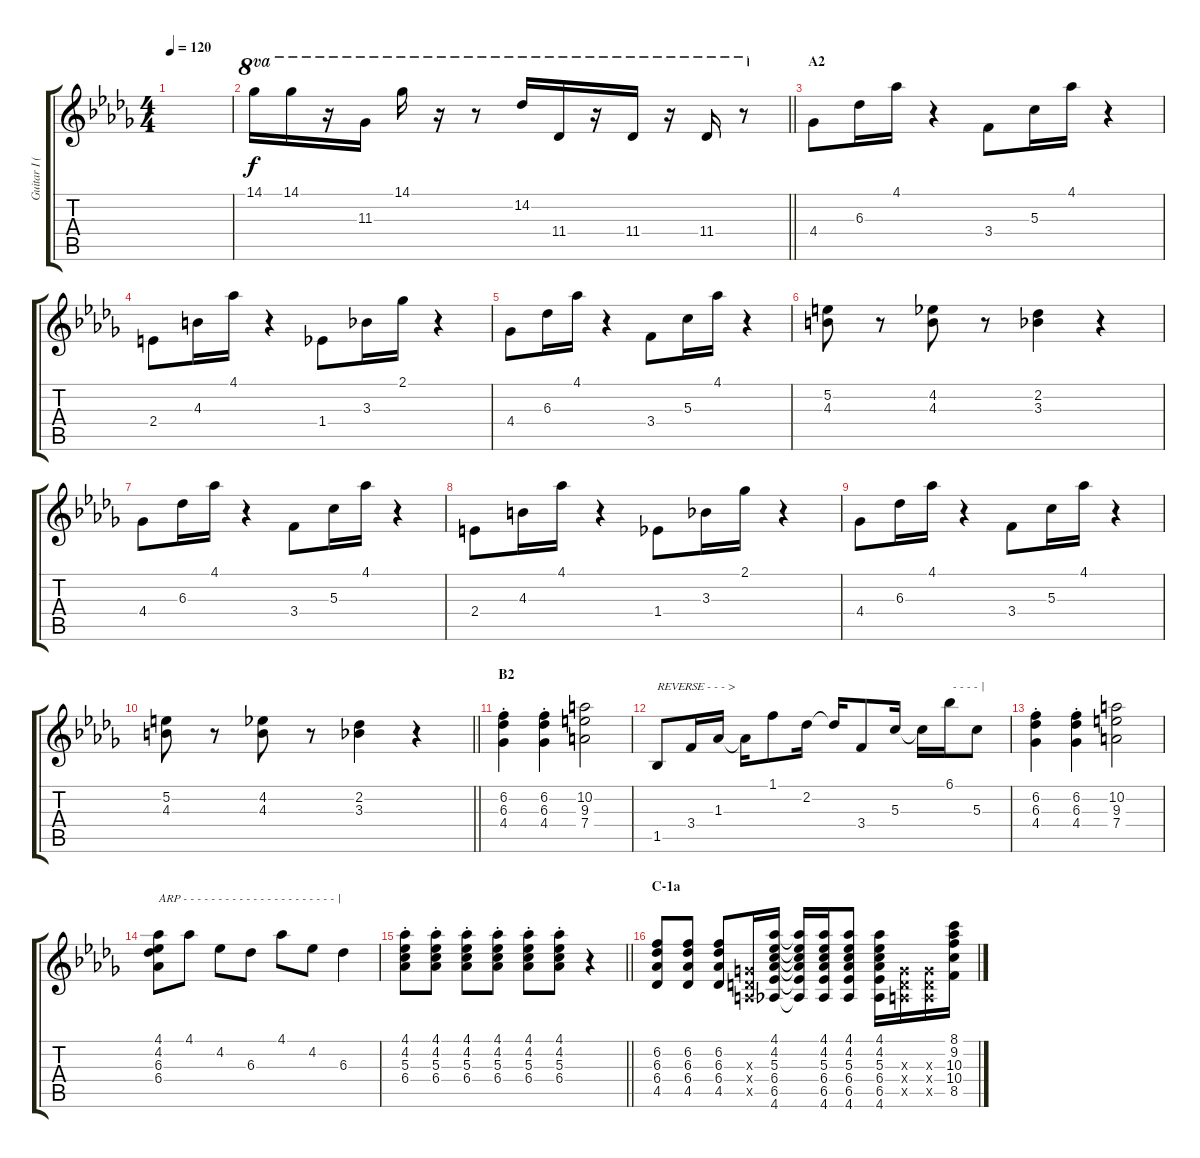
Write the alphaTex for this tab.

\track ("Guitar I (Hirasawa Yui)" "Guitar I (") {instrument electricguitarclean}
\staff {score tabs}
\tuning (E4 B3 G3 D3 A2 E2) {hide}
\ts (4 4)
\tempo 120
\clef g2
\ks db
|
\barLineRight lightlight
14.1.16{ot 8va} 14.1.16{ot 8va} r.16{ot 8va} 11.3.16{ot 8va} 14.1.16{ot 8va} r.16{ot 8va} r.8{ot 8va} 14.2.16{ot 8va} 11.4.16{ot 8va} r.16{ot 8va} 11.4.16{ot 8va} r.16{ot 8va} 11.4.16{ot 8va} r.8{ot 8va} |
\section ("" "A2")
4.4.8 6.3.16 4.1.16 r.4 3.4.8 5.3.16 4.1.16 r.4 |
2.4.8 4.3.16 4.1.16 r.4 1.4.8 3.3.16 2.1.16 r.4 |
4.4.8 6.3.16 4.1.16 r.4 3.4.8 5.3.16 4.1.16 r.4 |
(5.2 4.3).8 r.8 (4.2 4.3).8 r.8 (2.2 3.3).4 r.4 |
4.4.8 6.3.16 4.1.16 r.4 3.4.8 5.3.16 4.1.16 r.4 |
2.4.8 4.3.16 4.1.16 r.4 1.4.8 3.3.16 2.1.16 r.4 |
4.4.8 6.3.16 4.1.16 r.4 3.4.8 5.3.16 4.1.16 r.4 |
\barLineRight lightlight
(5.2 4.3).8 r.8 (4.2 4.3).8 r.8 (2.2 3.3).4 r.4 |
\section ("" "B2")
(6.2{st} 6.3{st} 4.4{st}).4 (6.2{st} 6.3{st} 4.4{st}).4 (10.2 9.3 7.4).2 |
1.5.8{txt "REVERSE - - - >"} 3.4.16 1.3.16 1.3{t}.16 1.1.8 2.2.16 2.2{t}.16 3.4.8 5.3.16 5.3{t}.16 6.1.16{txt " - - - - |"} 5.3.8 |
(6.2{st} 6.3{st} 4.4{st}).4 (6.2{st} 6.3{st} 4.4{st}).4 (10.2 9.3 7.4).2 |
(4.1 4.2 6.3 6.4).8{txt "ARP - - - - - - - - - - - - - - - - - - - - - - |"} 4.1.8 4.2.8 6.3.8 4.1.8 4.2.8 6.3.4 |
\barLineRight lightlight
(4.1{st} 4.2{st} 5.3{st} 6.4{st}).8 (4.1{st} 4.2{st} 5.3{st} 6.4{st}).8 (4.1{st} 4.2{st} 5.3{st} 6.4{st}).8 (4.1{st} 4.2{st} 5.3{st} 6.4{st}).8 (4.1{st} 4.2{st} 5.3{st} 6.4{st}).8 (4.1{st} 4.2{st} 5.3{st} 6.4{st}).8 r.4 |
\section ("" "C-1a")
(6.2 6.3 6.4 4.5).8 (6.2 6.3 6.4 4.5).8 (6.2 6.3 6.4 4.5).8 (0.3{x} 0.4{x} 0.5{x}).16 (4.1 4.2 5.3 6.4 6.5 4.6).16 (4.1{t} 4.2{t} 5.3{t} 6.4{t} 6.5{t} 4.6{t}).16 (4.1 4.2 5.3 6.4 6.5 4.6).16 (4.1 4.2 5.3 6.4 6.5 4.6).8 (4.1 4.2 5.3 6.4 6.5 4.6).16 (0.3{x} 0.4{x} 0.5{x}).16 (0.3{x} 0.4{x} 0.5{x}).16 (8.1 9.2 10.3 10.4 8.5).16
